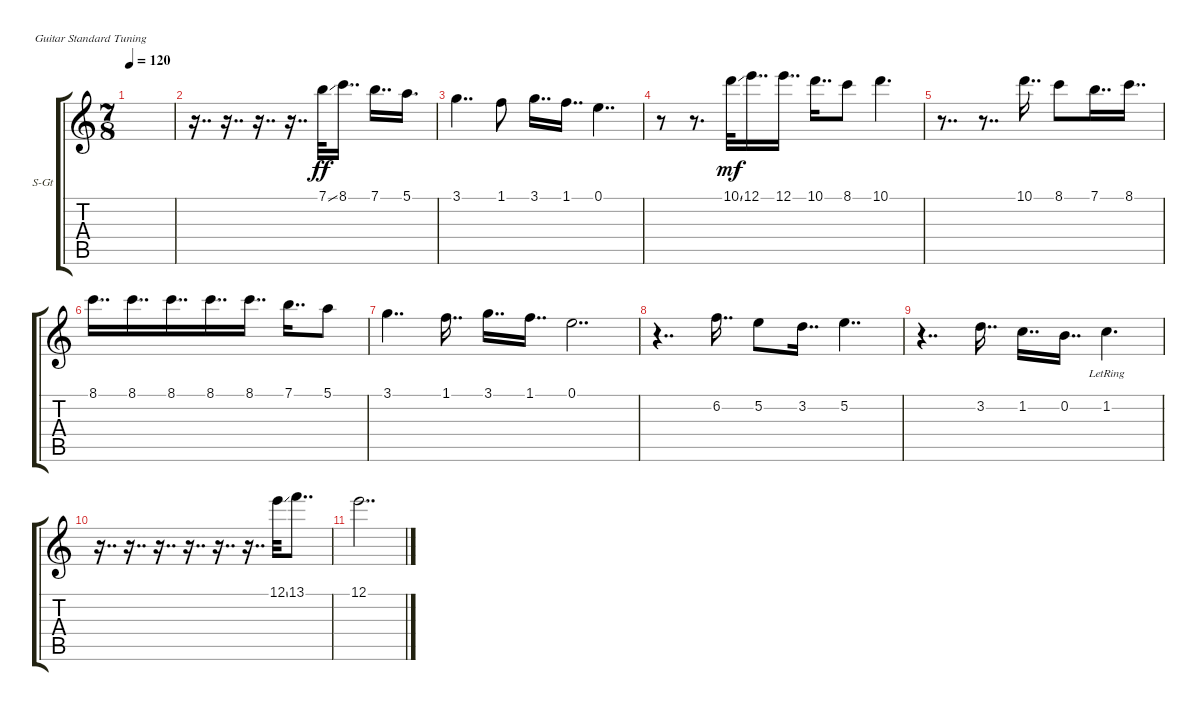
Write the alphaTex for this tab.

\defaultSystemsLayout 4
\bracketExtendMode groupsimilarinstruments
\firstSystemTrackNameOrientation horizontal
\otherSystemsTrackNameOrientation horizontal
\track ("Steel Guitar" "S-Gt") {instrument acousticguitarsteel}
\staff {score tabs}
\tuning (E4 B3 G3 D3 A2 E2)
\ts (7 8)
\tempo 120
\clef g2
\ks c
|
r.16{dd} r.16{dd} r.16{dd} r.16{dd} 7.1{ss}.32{dy ff} 8.1.16{dd} 7.1.16{dd} 5.1.16{d} |
3.1.4{dd} 1.1.8 3.1.16{dd} 1.1.16{dd} 0.1.4{dd} |
r.8 r.8{d} 10.1{ss}.32{dy mf} 12.1.16{dd} 12.1.16{dd} 10.1.16{dd} 8.1.8 10.1.4{d} |
r.8{dd} r.8{dd} 10.1.16{dd} 8.1.8 7.1.16{dd} 8.1.16{dd} |
8.1.16{dd} 8.1.16{dd} 8.1.16{dd} 8.1.16{dd} 8.1.16{dd} 7.1.16{dd} 5.1.8 |
3.1.4{dd} 1.1.16{dd} 3.1.16{dd} 1.1.16{dd} 0.1.2{dd} |
r.4{dd} 6.2.16{dd} 5.2.8 3.2.16{dd} 5.2.4{dd} |
r.4{dd} 3.2.16{dd} 1.2.16{dd} 0.2.16{dd} 1.2{lr}.4{d} |
r.16{dd} r.16{dd} r.16{dd} r.16{dd} r.16{dd} r.16{dd} 12.1{ss}.32 13.1.8{dd} |
12.1.2{dd}
